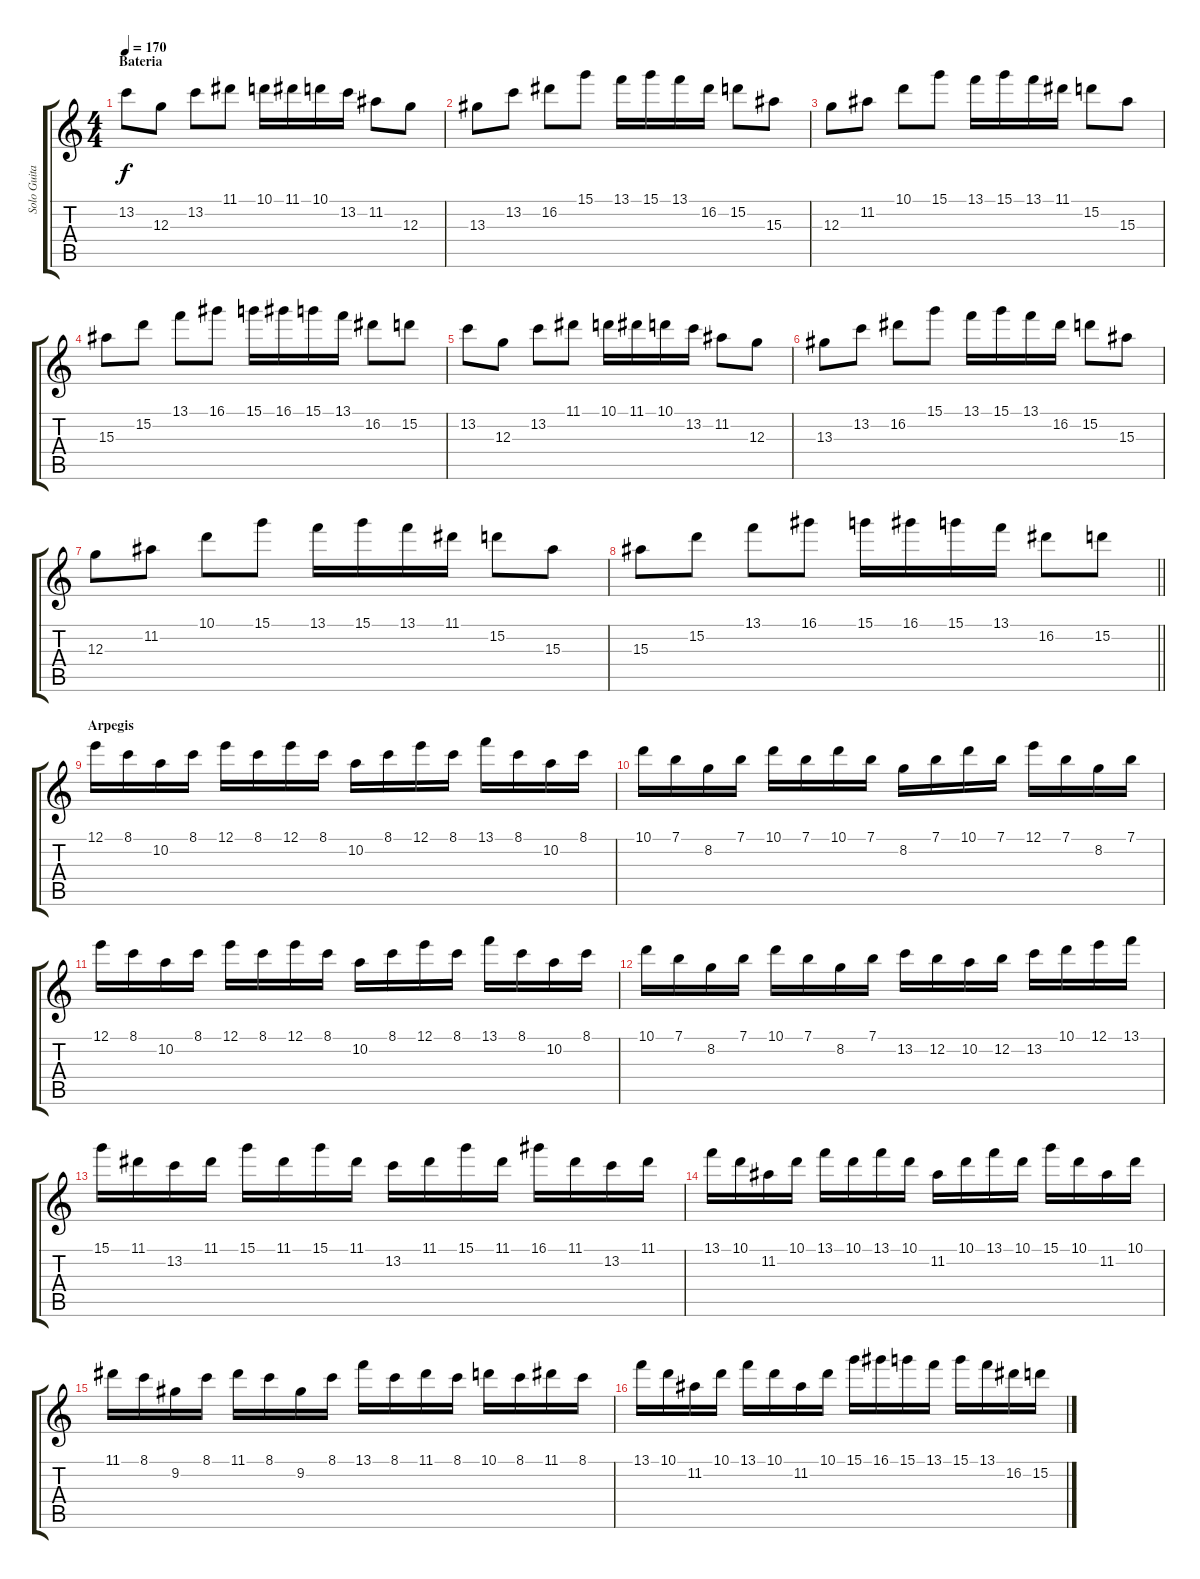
\track ("Solo Guitar" "Solo Guita") {instrument overdrivenguitar}
\staff {score tabs}
\tuning (E4 B3 G3 D3 A2 E2) {hide}
\ts (4 4)
\section ("" "Bateria")
\tempo 170
\clef g2
\ks c
13.2.8{dy f} 12.3.8 13.2.8 11.1.8 10.1.16 11.1.16 10.1.16 13.2.16 11.2.8 12.3.8 |
13.3.8 13.2.8 16.2.8 15.1.8 13.1.16 15.1.16 13.1.16 16.2.16 15.2.8 15.3.8 |
12.3.8 11.2.8 10.1.8 15.1.8 13.1.16 15.1.16 13.1.16 11.1.16 15.2.8 15.3.8 |
15.3.8 15.2.8 13.1.8 16.1.8 15.1.16 16.1.16 15.1.16 13.1.16 16.2.8 15.2.8 |
13.2.8 12.3.8 13.2.8 11.1.8 10.1.16 11.1.16 10.1.16 13.2.16 11.2.8 12.3.8 |
13.3.8 13.2.8 16.2.8 15.1.8 13.1.16 15.1.16 13.1.16 16.2.16 15.2.8 15.3.8 |
12.3.8 11.2.8 10.1.8 15.1.8 13.1.16 15.1.16 13.1.16 11.1.16 15.2.8 15.3.8 |
\barLineRight lightlight
15.3.8 15.2.8 13.1.8 16.1.8 15.1.16 16.1.16 15.1.16 13.1.16 16.2.8 15.2.8 |
\section ("" "Arpegis")
12.1.16 8.1.16 10.2.16 8.1.16 12.1.16 8.1.16 12.1.16 8.1.16 10.2.16 8.1.16 12.1.16 8.1.16 13.1.16 8.1.16 10.2.16 8.1.16 |
10.1.16 7.1.16 8.2.16 7.1.16 10.1.16 7.1.16 10.1.16 7.1.16 8.2.16 7.1.16 10.1.16 7.1.16 12.1.16 7.1.16 8.2.16 7.1.16 |
12.1.16 8.1.16 10.2.16 8.1.16 12.1.16 8.1.16 12.1.16 8.1.16 10.2.16 8.1.16 12.1.16 8.1.16 13.1.16 8.1.16 10.2.16 8.1.16 |
10.1.16 7.1.16 8.2.16 7.1.16 10.1.16 7.1.16 8.2.16 7.1.16 13.2.16 12.2.16 10.2.16 12.2.16 13.2.16 10.1.16 12.1.16 13.1.16 |
15.1.16 11.1.16 13.2.16 11.1.16 15.1.16 11.1.16 15.1.16 11.1.16 13.2.16 11.1.16 15.1.16 11.1.16 16.1.16 11.1.16 13.2.16 11.1.16 |
13.1.16 10.1.16 11.2.16 10.1.16 13.1.16 10.1.16 13.1.16 10.1.16 11.2.16 10.1.16 13.1.16 10.1.16 15.1.16 10.1.16 11.2.16 10.1.16 |
11.1.16 8.1.16 9.2.16 8.1.16 11.1.16 8.1.16 9.2.16 8.1.16 13.1.16 8.1.16 11.1.16 8.1.16 10.1.16 8.1.16 11.1.16 8.1.16 |
13.1.16 10.1.16 11.2.16 10.1.16 13.1.16 10.1.16 11.2.16 10.1.16 15.1.16 16.1.16 15.1.16 13.1.16 15.1.16 13.1.16 16.2.16 15.2.16
